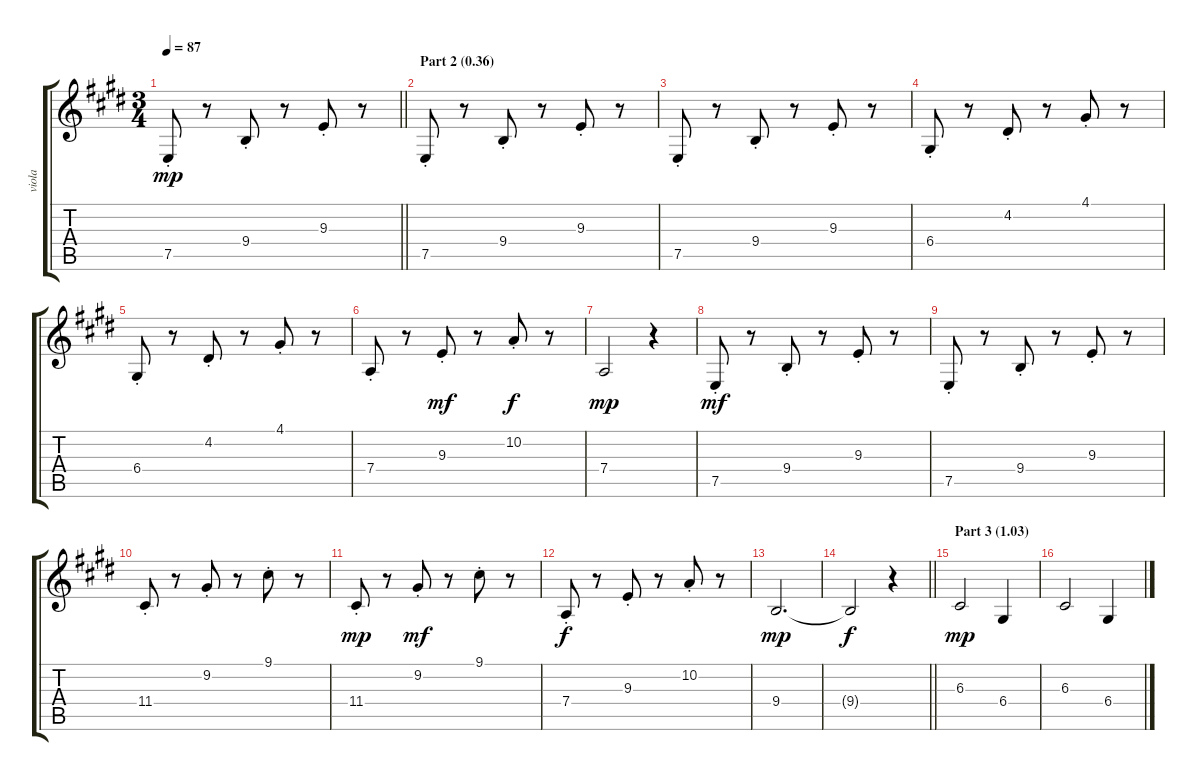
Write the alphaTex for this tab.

\track ("viola" "viola") {instrument viola}
\staff {score tabs}
\tuning (E4 B3 G3 D3 A2 E2) {hide}
\ts (3 4)
\tempo 87
\clef g2
\barLineRight lightlight
\ks e
7.5{st}.8{dy mp} r.8 9.4{st}.8 r.8 9.3{st}.8 r.8 |
\section ("" "Part 2 (0.36)")
7.5{st}.8 r.8 9.4{st}.8 r.8 9.3{st}.8 r.8 |
7.5{st}.8 r.8 9.4{st}.8 r.8 9.3{st}.8 r.8 |
6.4{st}.8 r.8 4.2{st}.8 r.8 4.1{st}.8 r.8 |
6.4{st}.8 r.8 4.2{st}.8 r.8 4.1{st}.8 r.8 |
7.4{st}.8 r.8 9.3{st}.8{dy mf} r.8 10.2{st}.8{dy f} r.8 |
7.4.2{dy mp} r.4 |
7.5{st}.8{dy mf} r.8 9.4{st}.8 r.8 9.3{st}.8 r.8 |
7.5{st}.8 r.8 9.4{st}.8 r.8 9.3{st}.8 r.8 |
11.4{st}.8 r.8 9.2{st}.8 r.8 9.1{st}.8 r.8 |
11.4{st}.8{dy mp} r.8 9.2{st}.8{dy mf} r.8 9.1{st}.8 r.8 |
7.4{st}.8{dy f} r.8 9.3{st}.8 r.8 10.2{st}.8 r.8 |
9.4.2{d dy mp} |
\barLineRight lightlight
9.4{t}.2{dy f} r.4 |
\section ("" "Part 3 (1.03)")
6.3.2{dy mp} 6.4.4 |
6.3.2 6.4.4
